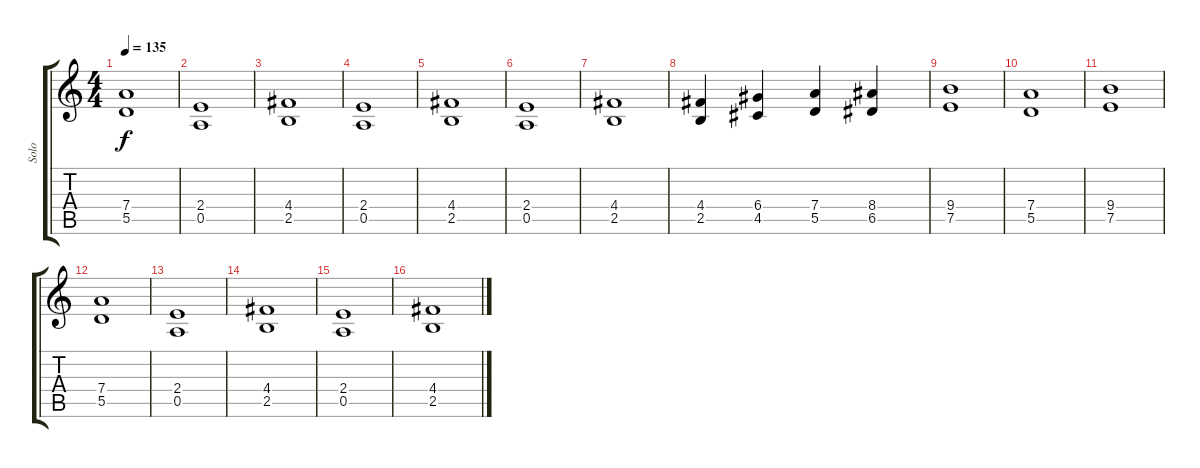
\track ("Solo" "Solo") {instrument distortionguitar}
\staff {score tabs}
\tuning (E4 B3 G3 D3 A2 E2) {hide}
\ts (4 4)
\tempo 135
\clef g2
\ks c
(7.4 5.5).1{dy f} |
(2.4 0.5).1 |
(4.4 2.5).1 |
(2.4 0.5).1 |
(4.4 2.5).1 |
(2.4 0.5).1 |
(4.4 2.5).1 |
(4.4 2.5).4 (6.4 4.5).4 (7.4 5.5).4 (8.4 6.5).4 |
(9.4 7.5).1 |
(7.4 5.5).1 |
(9.4 7.5).1 |
(7.4 5.5).1 |
(2.4 0.5).1 |
(4.4 2.5).1 |
(2.4 0.5).1 |
(4.4 2.5).1
